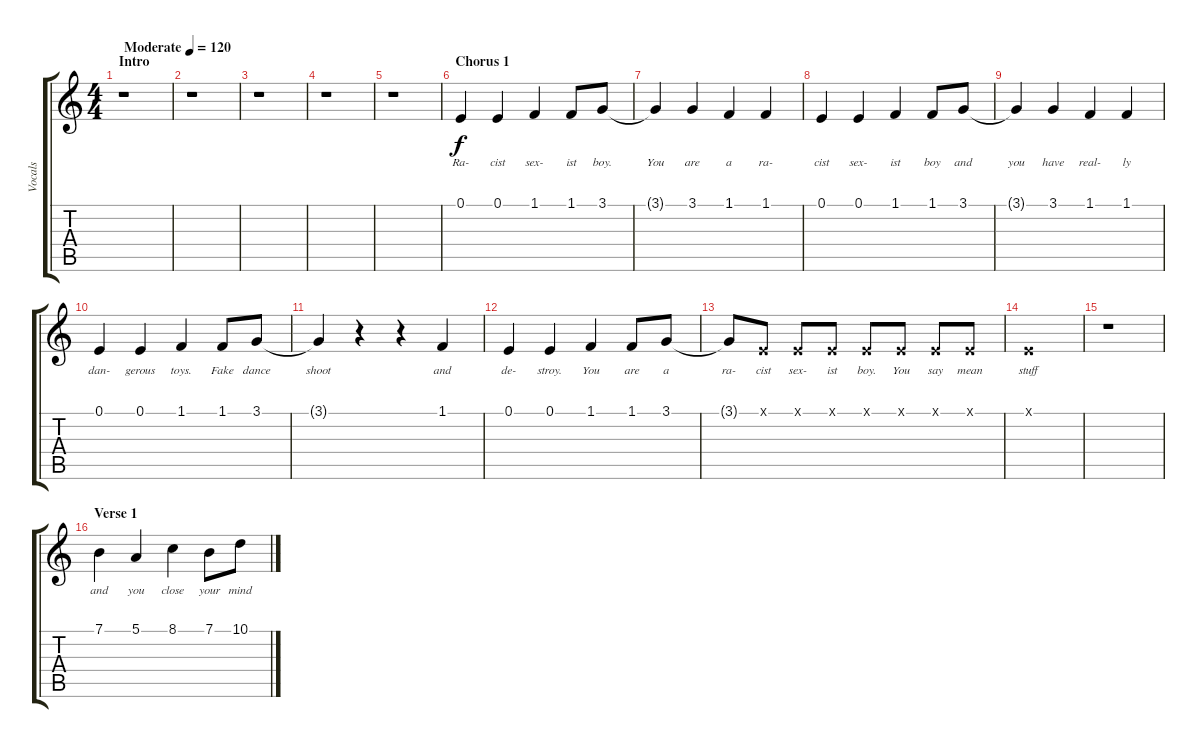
\track ("Vocals" "Vocals") {instrument steeldrums}
\staff {score tabs}
\tuning (E4 B3 G3 D3 A2 E2) {hide}
\ts (4 4)
\section ("" "Intro")
\tempo (120 "Moderate")
\clef g2
\ks c
r.1{dy f instrument steeldrums} |
r.1 |
r.1 |
r.1 |
r.1 |
\section ("" "Chorus 1")
0.1.4{lyrics (0 "Ra-") lyrics (1 "") lyrics (2 "") lyrics (3 "") lyrics (4 "")} 0.1.4{lyrics (0 "cist") lyrics (1 "") lyrics (2 "") lyrics (3 "") lyrics (4 "")} 1.1.4{lyrics (0 "sex-") lyrics (1 "") lyrics (2 "") lyrics (3 "") lyrics (4 "")} 1.1.8{lyrics (0 "ist") lyrics (1 "") lyrics (2 "") lyrics (3 "") lyrics (4 "")} 3.1.8{lyrics (0 "boy.") lyrics (1 "") lyrics (2 "") lyrics (3 "") lyrics (4 "")} |
3.1{t}.4{lyrics (0 "You") lyrics (1 "") lyrics (2 "") lyrics (3 "") lyrics (4 "")} 3.1.4{lyrics (0 "are") lyrics (1 "") lyrics (2 "") lyrics (3 "") lyrics (4 "")} 1.1.4{lyrics (0 "a") lyrics (1 "") lyrics (2 "") lyrics (3 "") lyrics (4 "")} 1.1.4{lyrics (0 "ra-") lyrics (1 "") lyrics (2 "") lyrics (3 "") lyrics (4 "")} |
0.1.4{lyrics (0 "cist") lyrics (1 "") lyrics (2 "") lyrics (3 "") lyrics (4 "")} 0.1.4{lyrics (0 "sex-") lyrics (1 "") lyrics (2 "") lyrics (3 "") lyrics (4 "")} 1.1.4{lyrics (0 "ist") lyrics (1 "") lyrics (2 "") lyrics (3 "") lyrics (4 "")} 1.1.8{lyrics (0 "boy") lyrics (1 "") lyrics (2 "") lyrics (3 "") lyrics (4 "")} 3.1.8{lyrics (0 "and") lyrics (1 "") lyrics (2 "") lyrics (3 "") lyrics (4 "")} |
3.1{t}.4{lyrics (0 "you") lyrics (1 "") lyrics (2 "") lyrics (3 "") lyrics (4 "")} 3.1.4{lyrics (0 "have") lyrics (1 "") lyrics (2 "") lyrics (3 "") lyrics (4 "")} 1.1.4{lyrics (0 "real-") lyrics (1 "") lyrics (2 "") lyrics (3 "") lyrics (4 "")} 1.1.4{lyrics (0 "ly") lyrics (1 "") lyrics (2 "") lyrics (3 "") lyrics (4 "")} |
0.1.4{lyrics (0 "dan-") lyrics (1 "") lyrics (2 "") lyrics (3 "") lyrics (4 "")} 0.1.4{lyrics (0 "gerous") lyrics (1 "") lyrics (2 "") lyrics (3 "") lyrics (4 "")} 1.1.4{lyrics (0 "toys.") lyrics (1 "") lyrics (2 "") lyrics (3 "") lyrics (4 "")} 1.1.8{lyrics (0 "Fake") lyrics (1 "") lyrics (2 "") lyrics (3 "") lyrics (4 "")} 3.1.8{lyrics (0 "dance") lyrics (1 "") lyrics (2 "") lyrics (3 "") lyrics (4 "")} |
3.1{t}.4{lyrics (0 "shoot") lyrics (1 "") lyrics (2 "") lyrics (3 "") lyrics (4 "")} r.4 r.4 1.1.4{lyrics (0 "and") lyrics (1 "") lyrics (2 "") lyrics (3 "") lyrics (4 "")} |
0.1.4{lyrics (0 "de-") lyrics (1 "") lyrics (2 "") lyrics (3 "") lyrics (4 "")} 0.1.4{lyrics (0 "stroy.") lyrics (1 "") lyrics (2 "") lyrics (3 "") lyrics (4 "")} 1.1.4{lyrics (0 "You") lyrics (1 "") lyrics (2 "") lyrics (3 "") lyrics (4 "")} 1.1.8{lyrics (0 "are") lyrics (1 "") lyrics (2 "") lyrics (3 "") lyrics (4 "")} 3.1.8{lyrics (0 "a") lyrics (1 "") lyrics (2 "") lyrics (3 "") lyrics (4 "")} |
3.1{t}.8{lyrics (0 "ra-") lyrics (1 "") lyrics (2 "") lyrics (3 "") lyrics (4 "")} 0.1{x}.8{lyrics (0 "cist") lyrics (1 "") lyrics (2 "") lyrics (3 "") lyrics (4 "")} 0.1{x}.8{lyrics (0 "sex-") lyrics (1 "") lyrics (2 "") lyrics (3 "") lyrics (4 "")} 0.1{x}.8{lyrics (0 "ist") lyrics (1 "") lyrics (2 "") lyrics (3 "") lyrics (4 "")} 0.1{x}.8{lyrics (0 "boy.") lyrics (1 "") lyrics (2 "") lyrics (3 "") lyrics (4 "")} 0.1{x}.8{lyrics (0 "You") lyrics (1 "") lyrics (2 "") lyrics (3 "") lyrics (4 "")} 0.1{x}.8{lyrics (0 "say") lyrics (1 "") lyrics (2 "") lyrics (3 "") lyrics (4 "")} 0.1{x}.8{lyrics (0 "mean") lyrics (1 "") lyrics (2 "") lyrics (3 "") lyrics (4 "")} |
0.1{x}.1{lyrics (0 "stuff") lyrics (1 "") lyrics (2 "") lyrics (3 "") lyrics (4 "")} |
r.1 |
\section ("" "Verse 1")
7.1.4{lyrics (0 "and") lyrics (1 "") lyrics (2 "") lyrics (3 "") lyrics (4 "")} 5.1.4{lyrics (0 "you") lyrics (1 "") lyrics (2 "") lyrics (3 "") lyrics (4 "")} 8.1.4{lyrics (0 "close") lyrics (1 "") lyrics (2 "") lyrics (3 "") lyrics (4 "")} 7.1.8{lyrics (0 "your") lyrics (1 "") lyrics (2 "") lyrics (3 "") lyrics (4 "")} 10.1.8{lyrics (0 "mind") lyrics (1 "") lyrics (2 "") lyrics (3 "") lyrics (4 "")}
